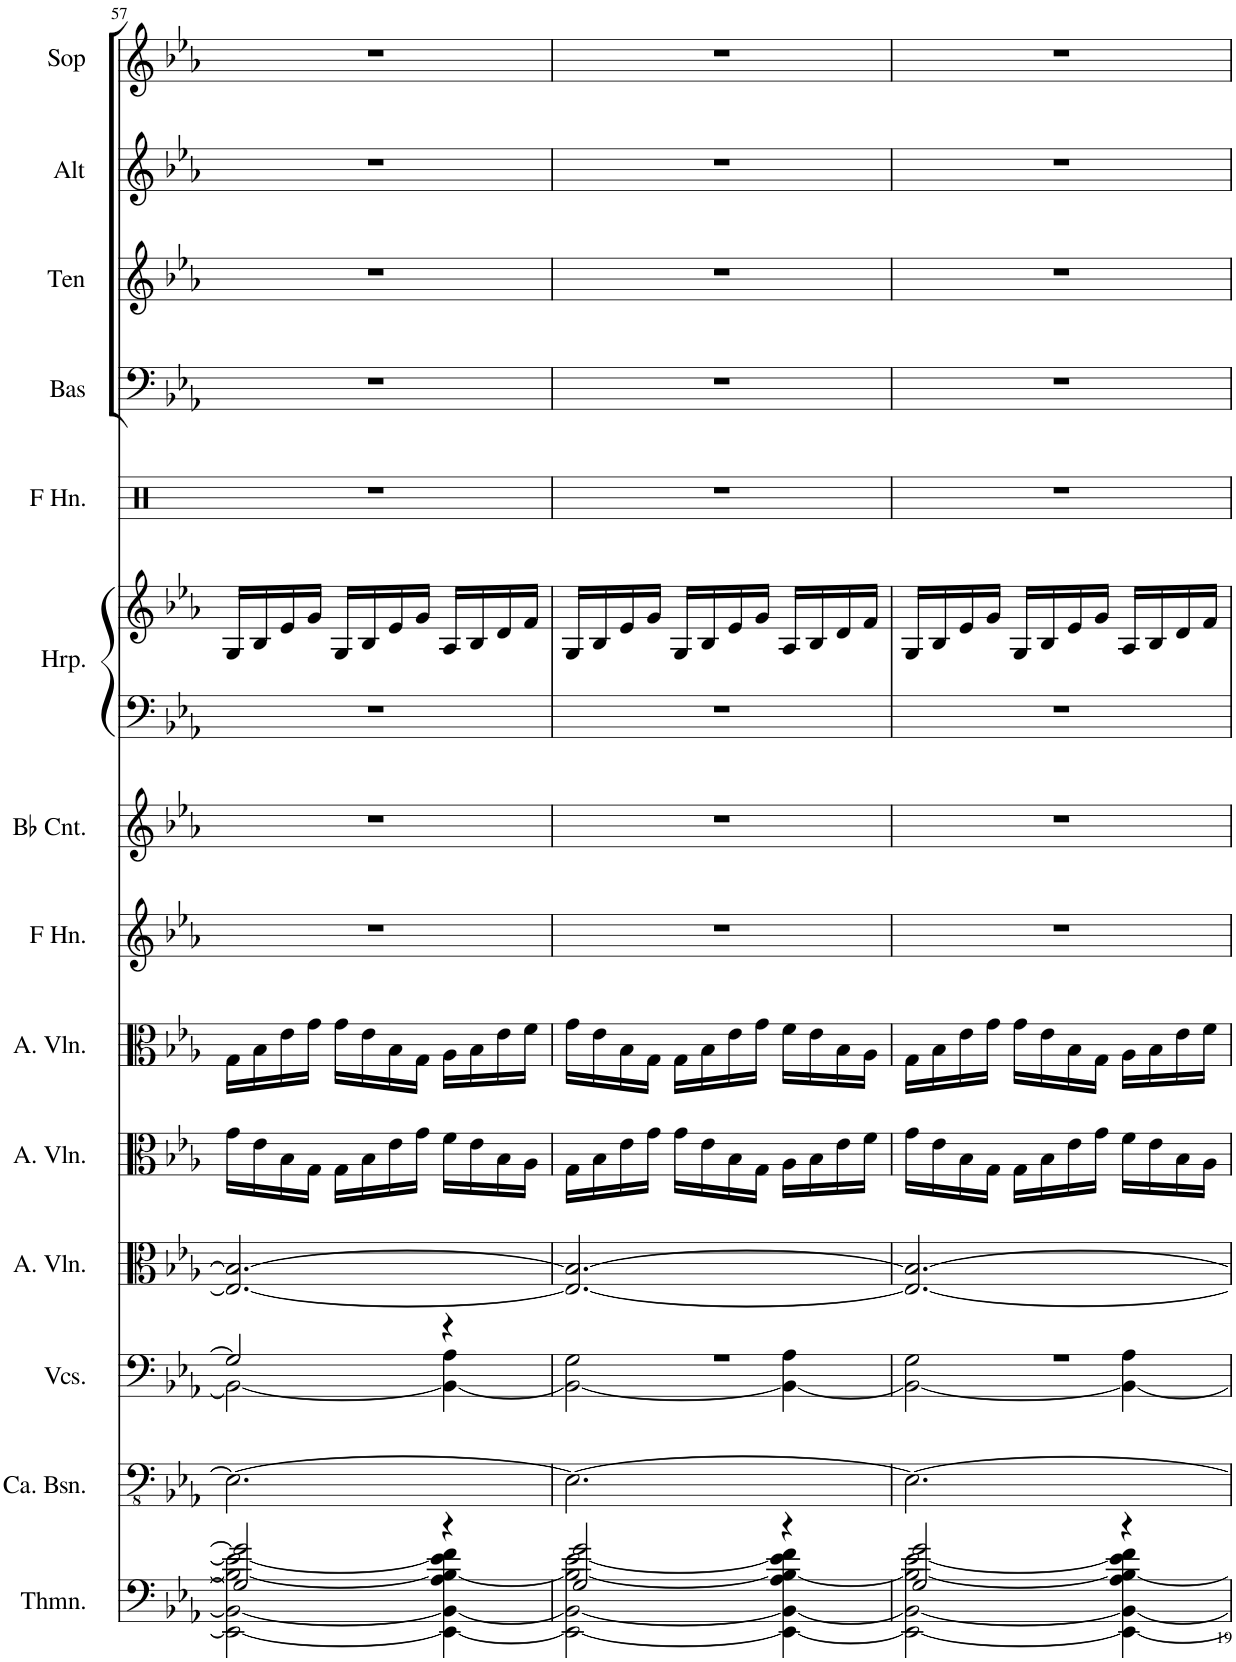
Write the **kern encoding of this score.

**kern	**kern	**kern	**kern	**kern	**kern	**kern	**kern	**kern	**kern	**kern	**kern	**kern	**kern	**kern
*part14	*part13	*part12	*part11	*part10	*part9	*part8	*part7	*part6	*part6	*part5	*part4	*part3	*part2	*part1
*staff15	*staff14	*staff13	*staff12	*staff11	*staff10	*staff9	*staff8	*staff7	*staff6	*staff5	*staff4	*staff3	*staff2	*staff1
*I"Theremin, Organ	*I"Contrabassen	*I"Cello II	*I"Cello I	*I"Altviolen	*I"Altviolen	*I"Hoorn in F	*I"Cornet in Bb	*I"Harp, Harp	*	*I"Hoorn in F,	*I"Bas	*I"Ten	*I"Alt	*I"Sop
*I'Thmn.	*I'Ca. Bsn.	*	*	*I'A. Vln.	*I'A. Vln.	*	*	*I'Hrp.	*	*	*I'Bas	*I'Ten	*I'Alt	*I'Sop
!!LO:PB:g=z
*clefF4	*clefFv4	*clefF4	*clefC3	*clefC3	*clefC3	*clefG2	*clefG2	*clefF4	*clefG2	*clefX	*clefF4	*clefG2	*clefG2	*clefG2
*	*	*	*	*	*	*Trd4c7	*Trd1c2	*	*	*Trd4c7	*	*Trd1c2	*Trd1c2	*
*k[b-e-a-]	*k[b-e-a-]	*k[b-e-a-]	*k[b-e-a-]	*k[b-e-a-]	*k[b-e-a-]	*k[b-e-a-]	*k[b-e-a-]	*k[b-e-a-]	*k[b-e-a-]	*k[b-e-a-]	*k[b-e-a-]	*k[b-e-a-]	*k[b-e-a-]	*k[b-e-a-]
*M3/4	*M3/4	*M3/4	*M3/4	*M3/4	*M3/4	*M3/4	*M3/4	*M3/4	*M3/4	*M3/4	*M3/4	*M3/4	*M3/4	*M3/4
=57	=57	=57	=57	=57	=57	=57	=57	=57	=57	=57	=57	=57	=57	=57
*^	*	*^	*	*	*	*	*	*	*	*	*	*	*	*
2G/] 2g/]	2EE-\_ 2BB-\_ 2B-\_ 2e-\_	2.EE-\_	2G/]	2BB-\_	2.E-/_ 2.B-/_	16g\LL	16G\LL	2.r	2.r	2.r	16G/LL	2.r	2.r	2.r	2.r	2.r
.	.	.	.	.	.	16e-\	16B-\	.	.	.	16B-/	.	.	.	.	.
.	.	.	.	.	.	16B-\	16e-\	.	.	.	16e-/	.	.	.	.	.
.	.	.	.	.	.	16G\JJ	16g\JJ	.	.	.	16g/JJ	.	.	.	.	.
.	.	.	.	.	.	16G\LL	16g\LL	.	.	.	16G/LL	.	.	.	.	.
.	.	.	.	.	.	16B-\	16e-\	.	.	.	16B-/	.	.	.	.	.
.	.	.	.	.	.	16e-\	16B-\	.	.	.	16e-/	.	.	.	.	.
.	.	.	.	.	.	16g\JJ	16G\JJ	.	.	.	16g/JJ	.	.	.	.	.
4r	4EE-\_ 4BB-\_ 4A-\ 4B-\_ 4e-\] 4f\	.	4r	4BB-\_ 4A-\	.	16f\LL	16A-\LL	.	.	.	16A-/LL	.	.	.	.	.
.	.	.	.	.	.	16e-\	16B-\	.	.	.	16B-/	.	.	.	.	.
.	.	.	.	.	.	16B-\	16e-\	.	.	.	16d/	.	.	.	.	.
.	.	.	.	.	.	16A-\JJ	16f\JJ	.	.	.	16f/JJ	.	.	.	.	.
=58	=58	=58	=58	=58	=58	=58	=58	=58	=58	=58	=58	=58	=58	=58	=58	=58
2G/ 2g/	2EE-\_ 2BB-\_ 2B-\_ [2e-\	2.EE-\_	2.r	2BB-\_ 2G\	2.E-/_ 2.B-/_	16G\LL	16g\LL	2.r	2.r	2.r	16G/LL	2.r	2.r	2.r	2.r	2.r
.	.	.	.	.	.	16B-\	16e-\	.	.	.	16B-/	.	.	.	.	.
.	.	.	.	.	.	16e-\	16B-\	.	.	.	16e-/	.	.	.	.	.
.	.	.	.	.	.	16g\JJ	16G\JJ	.	.	.	16g/JJ	.	.	.	.	.
.	.	.	.	.	.	16g\LL	16G\LL	.	.	.	16G/LL	.	.	.	.	.
.	.	.	.	.	.	16e-\	16B-\	.	.	.	16B-/	.	.	.	.	.
.	.	.	.	.	.	16B-\	16e-\	.	.	.	16e-/	.	.	.	.	.
.	.	.	.	.	.	16G\JJ	16g\JJ	.	.	.	16g/JJ	.	.	.	.	.
4r	4EE-\_ 4BB-\_ 4A-\ 4B-\_ 4e-\] 4f\	.	.	4BB-\_ 4A-\	.	16A-\LL	16f\LL	.	.	.	16A-/LL	.	.	.	.	.
.	.	.	.	.	.	16B-\	16e-\	.	.	.	16B-/	.	.	.	.	.
.	.	.	.	.	.	16e-\	16B-\	.	.	.	16d/	.	.	.	.	.
.	.	.	.	.	.	16f\JJ	16A-\JJ	.	.	.	16f/JJ	.	.	.	.	.
=59	=59	=59	=59	=59	=59	=59	=59	=59	=59	=59	=59	=59	=59	=59	=59	=59
2G/ 2g/	2EE-\_ 2BB-\_ 2B-\_ [2e-\	2.EE-\_	2.r	2BB-\_ 2G\	2.E-/_ 2.B-/_	16g\LL	16G\LL	2.r	2.r	2.r	16G/LL	2.r	2.r	2.r	2.r	2.r
.	.	.	.	.	.	16e-\	16B-\	.	.	.	16B-/	.	.	.	.	.
.	.	.	.	.	.	16B-\	16e-\	.	.	.	16e-/	.	.	.	.	.
.	.	.	.	.	.	16G\JJ	16g\JJ	.	.	.	16g/JJ	.	.	.	.	.
.	.	.	.	.	.	16G\LL	16g\LL	.	.	.	16G/LL	.	.	.	.	.
.	.	.	.	.	.	16B-\	16e-\	.	.	.	16B-/	.	.	.	.	.
.	.	.	.	.	.	16e-\	16B-\	.	.	.	16e-/	.	.	.	.	.
.	.	.	.	.	.	16g\JJ	16G\JJ	.	.	.	16g/JJ	.	.	.	.	.
4r	4EE-\_ 4BB-\_ 4A-\ 4B-\_ 4e-\] 4f\	.	.	4BB-\_ 4A-\	.	16f\LL	16A-\LL	.	.	.	16A-/LL	.	.	.	.	.
.	.	.	.	.	.	16e-\	16B-\	.	.	.	16B-/	.	.	.	.	.
.	.	.	.	.	.	16B-\	16e-\	.	.	.	16d/	.	.	.	.	.
.	.	.	.	.	.	16A-\JJ	16f\JJ	.	.	.	16f/JJ	.	.	.	.	.
*v	*v	*	*v	*v	*	*	*	*	*	*	*	*	*	*	*	*
=	=	=	=	=	=	=	=	=	=	=	=	=	=	=
*-	*-	*-	*-	*-	*-	*-	*-	*-	*-	*-	*-	*-	*-	*-
